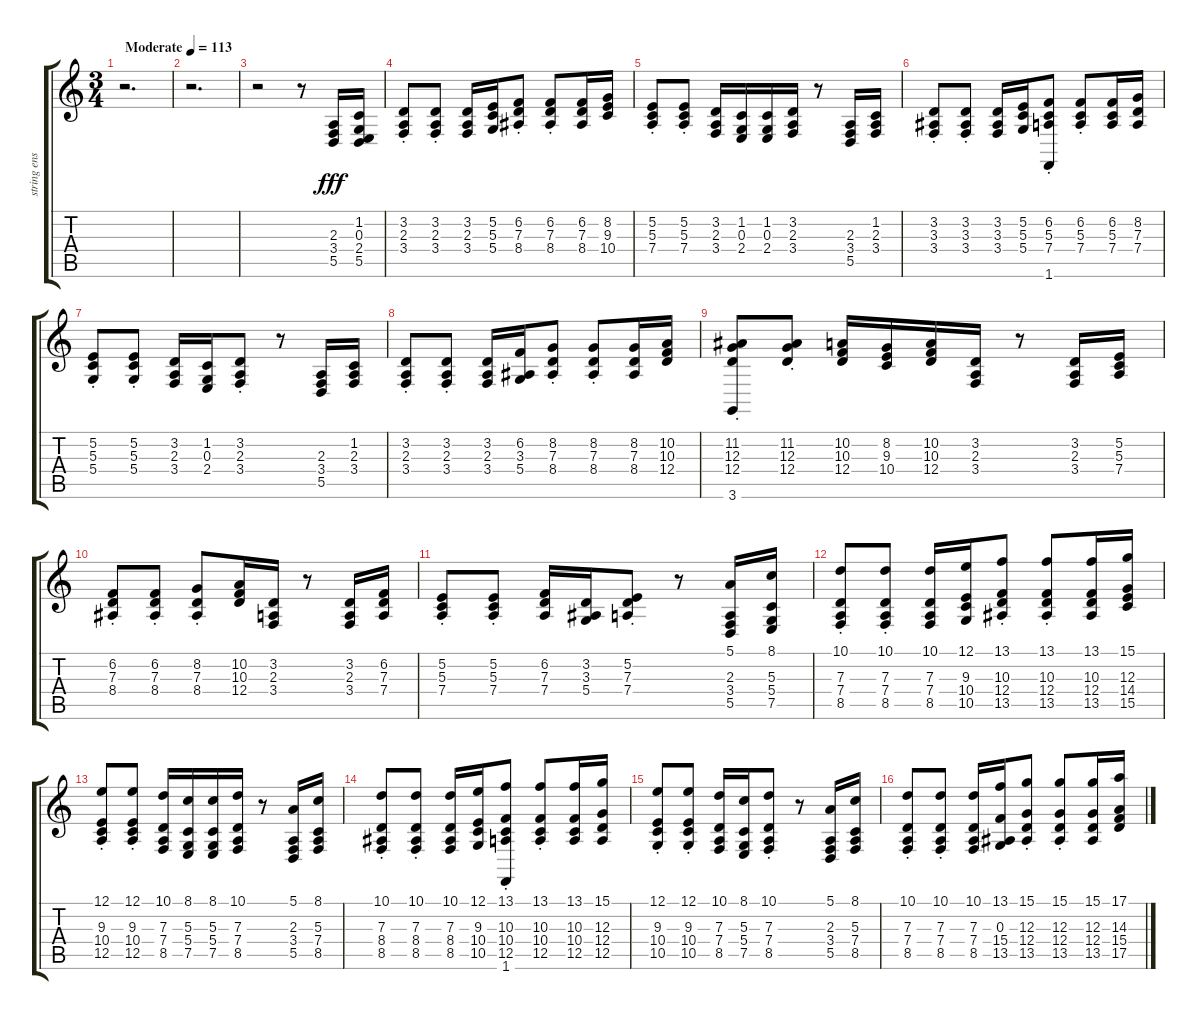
\track ("string ensemble" "string ens") {instrument stringensemble1}
\staff {score tabs}
\tuning (E4 B3 G3 D3 A2 E2) {hide}
\ts (3 4)
\tempo (113 "Moderate")
\clef g2
\ks c
r.2{d dy fff instrument stringensemble1} |
r.2{d} |
r.2 r.8 (2.3 3.4 5.5).16 (1.2 0.3 2.4 5.5).16 |
(3.2{st} 2.3{st} 3.4{st}).8 (3.2{st} 2.3{st} 3.4{st}).8 (3.2 2.3 3.4).16 (5.2 5.3 5.4).16 (6.2{st} 7.3{st} 8.4{st}).8 (6.2{st} 7.3{st} 8.4{st}).8 (6.2 7.3 8.4).16 (8.2 9.3 10.4).16 |
(5.2{st} 5.3{st} 7.4{st}).8 (5.2{st} 5.3{st} 7.4{st}).8 (3.2 2.3 3.4).16 (1.2 0.3 2.4).16 (1.2 0.3 2.4).16 (3.2 2.3 3.4).16 r.8 (2.3 3.4 5.5).16 (1.2 2.3 3.4).16 |
(3.2{st} 3.3{st} 3.4{st}).8 (3.2{st} 3.3{st} 3.4{st}).8 (3.2 3.3 3.4).16 (5.2 5.3 5.4).16 (6.2{st} 5.3{st} 7.4{st} 1.6).8 (6.2{st} 5.3{st} 7.4{st}).8 (6.2 5.3 7.4).16 (8.2 7.3 7.4).16 |
(5.2{st} 5.3{st} 5.4{st}).8 (5.2{st} 5.3{st} 5.4{st}).8 (3.2 2.3 3.4).16 (1.2 0.3 2.4).16 (3.2{st} 2.3{st} 3.4{st}).8 r.8 (2.3 3.4 5.5).16 (1.2 2.3 3.4).16 |
(3.2{st} 2.3{st} 3.4{st}).8 (3.2{st} 2.3{st} 3.4{st}).8 (3.2 2.3 3.4).16 (6.2 3.3 5.4).16 (8.2{st} 7.3{st} 8.4{st}).8 (8.2{st} 7.3{st} 8.4{st}).8 (8.2 7.3 8.4).16 (10.2 10.3 12.4).16 |
(11.2{st} 12.3{st} 12.4{st} 3.6).8 (11.2{st} 12.3{st} 12.4{st}).8 (10.2 10.3 12.4).16 (8.2 9.3 10.4).16 (10.2 10.3 12.4).16 (3.2 2.3 3.4).16 r.8 (3.2 2.3 3.4).16 (5.2 5.3 7.4).16 |
(6.2{st} 7.3{st} 8.4{st}).8 (6.2{st} 7.3{st} 8.4{st}).8 (8.2{st} 7.3{st} 8.4{st}).8 (10.2 10.3 12.4).16 (3.2 2.3 3.4).16 r.8 (3.2 2.3 3.4).16 (6.2 7.3 7.4).16 |
(5.2{st} 5.3{st} 7.4{st}).8 (5.2{st} 5.3{st} 7.4{st}).8 (6.2 7.3 7.4).16 (3.2 3.3 5.4).16 (5.2{st} 7.3{st} 7.4{st}).8 r.8 (5.1 2.3 3.4 5.5).16 (8.1 5.3 5.4 7.5).16 |
(10.1{st} 7.3{st} 7.4{st} 8.5{st}).8 (10.1{st} 7.3{st} 7.4{st} 8.5{st}).8 (10.1 7.3 7.4 8.5).16 (12.1 9.3 10.4 10.5).16 (13.1{st} 10.3{st} 12.4{st} 13.5{st}).8 (13.1{st} 10.3{st} 12.4{st} 13.5{st}).8 (13.1 10.3 12.4 13.5).16 (15.1 12.3 14.4 15.5).16 |
(12.1{st} 9.3{st} 10.4{st} 12.5{st}).8 (12.1{st} 9.3{st} 10.4{st} 12.5{st}).8 (10.1 7.3 7.4 8.5).16 (8.1 5.3 5.4 7.5).16 (8.1 5.3 5.4 7.5).16 (10.1 7.3 7.4 8.5).16 r.8 (5.1 2.3 3.4 5.5).16 (8.1 5.3 7.4 8.5).16 |
(10.1{st} 7.3{st} 8.4{st} 8.5{st}).8 (10.1{st} 7.3{st} 8.4{st} 8.5{st}).8 (10.1 7.3 8.4 8.5).16 (12.1 9.3 10.4 10.5).16 (13.1{st} 10.3{st} 10.4{st} 12.5{st} 1.6).8 (13.1{st} 10.3{st} 10.4{st} 12.5{st}).8 (13.1 10.3 10.4 12.5).16 (15.1 12.3 12.4 12.5).16 |
(12.1{st} 9.3{st} 10.4{st} 10.5{st}).8 (12.1{st} 9.3{st} 10.4{st} 10.5{st}).8 (10.1 7.3 7.4 8.5).16 (8.1 5.3 5.4 7.5).16 (10.1{st} 7.3{st} 7.4{st} 8.5{st}).8 r.8 (5.1 2.3 3.4 5.5).16 (8.1 5.3 7.4 8.5).16 |
(10.1{st} 7.3{st} 7.4{st} 8.5{st}).8 (10.1{st} 7.3{st} 7.4{st} 8.5{st}).8 (10.1 7.3 7.4 8.5).16 (13.1 0.3 15.4 13.5).16 (15.1{st} 12.3{st} 12.4{st} 13.5{st}).8 (15.1{st} 12.3{st} 12.4{st} 13.5{st}).8 (15.1 12.3 12.4 13.5).16 (17.1 14.3 15.4 17.5).16
